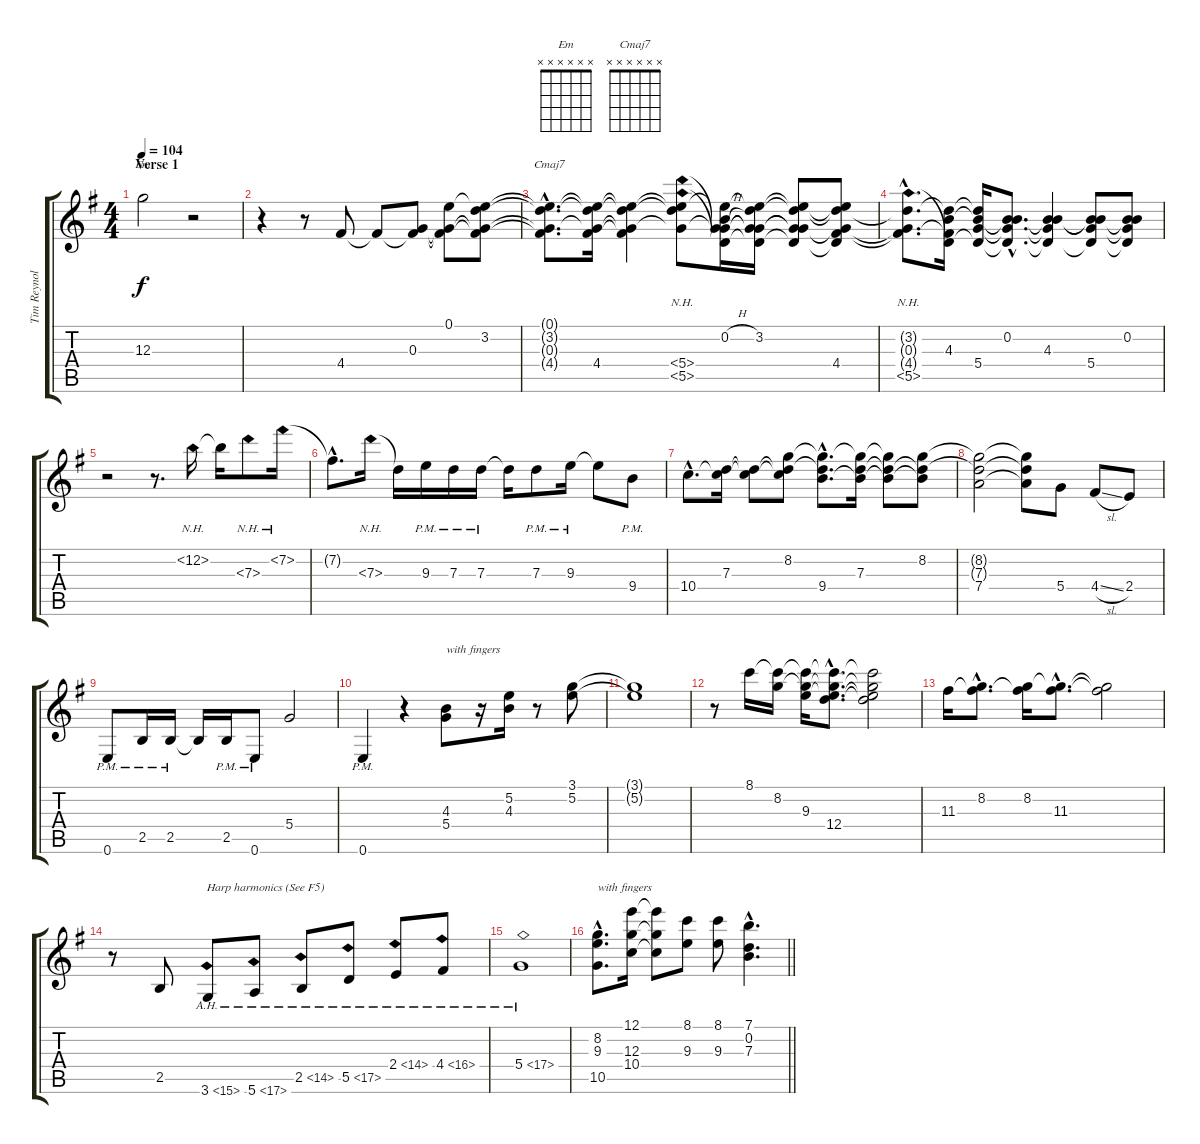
\track ("Tim Reynolds" "Tim Reynol") {instrument acousticguitarsteel}
\staff {score tabs}
\tuning (E4 B3 G3 D3 A2 E2) {hide}
\chord ("Em" x x x x x x)
\chord ("Cmaj7" x x x x x x)
\ts (4 4)
\section ("" "Verse 1")
\tempo 104
\clef g2
\ks eminor
12.3{t}.2{ch "Em" dy f} r.2 |
r.4 r.8 4.4.8 4.4{t}.8 (0.3 4.4{t}).8 (0.1 0.3{t} 4.4{t}).8 (0.1{t} 3.2 0.3{t} 4.4{t}).8 |
(0.1{hac t} 3.2{hac t} 0.3{hac t} 4.4{hac t}).8{d ch "Cmaj7"} (0.1{t} 3.2{t} 0.3{t} 4.4).16 (0.1{t} 3.2{t} 0.3{t} 4.4{t}).4 (0.1{t} 3.2{t} 0.3{t} 5.4{nh} 5.5{nh}).8 (0.1{t} 0.2{h} 0.3{t} 5.4{t} 5.5{t}).16 (0.1{t} 3.2 0.3{t} 5.4{t} 5.5{t}).16 (0.1{t} 3.2{t} 0.3{t} 5.4{t} 5.5{t}).8 (0.1{t} 3.2{t} 0.3{t} 4.4 5.5{t}).8 |
(3.2{hac t} 0.3{hac t} 4.4{hac t} 5.5{nh hac}).8{d} (3.2{t} 4.3 4.4{t} 5.5{t}).16 (3.2{t} 4.3{t} 5.4 5.5{t}).16 (0.2{hac} 4.3{hac t} 5.4{hac t} 5.5{hac t}).8{d} (0.2{t} 4.3 5.4{t} 5.5{t}).4 (0.2{t} 4.3{t} 5.4 5.5{t}).8 (0.2 4.3{t} 5.4{t} 5.5{t}).8 |
r.2 r.8{d} 12.2{nh}.16 12.2{t}.16 7.3{nh}.8 7.2{nh}.16 |
7.2{hac t}.8{d} 7.3{nh}.16 7.3{t}.16 9.3{pm}.16 7.3{pm}.16 7.3{pm}.16 7.3{t}.16 7.3{pm}.8 9.3{pm}.16 9.3{t}.8 9.4{pm}.8 |
10.4{hac}.8{d} (7.3 10.4{t}).16 (7.3{t} 10.4{t}).8 (8.2 7.3{t} 10.4{t}).8 (8.2{hac t} 7.3{hac t} 9.4{hac}).8{d} (8.2{t} 7.3 9.4{t}).16 (8.2{t} 7.3{t} 9.4{t}).8 (8.2 7.3{t} 9.4{t}).8 |
(8.2{t} 7.3{t} 7.4).2 (8.2{t} 7.3{t} 7.4{t}).8 5.4.8 4.4{sl}.8 2.4.8 |
0.6{pm}.8 2.5{pm}.16 2.5{pm}.16 2.5{t}.16 2.5{pm}.16 0.6{pm}.8 5.4.2 |
0.6{pm}.4 r.4 (4.3 5.4).8{txt "with fingers"} r.16 (5.2 4.3).16 r.8 (3.1 5.2).8 |
(3.1{t} 5.2{t}).1 |
r.8 8.1.16 (8.1{t} 8.2).16 (8.1{t} 8.2{t} 9.3).16 (8.1{hac t} 8.2{hac t} 9.3{hac t} 12.4{hac}).8{d} (8.1{t} 8.2{t} 9.3{t} 12.4{t}).2 |
11.3.16 (8.2{hac} 11.3{hac t}).8{d} (8.2 11.3{t}).16 (8.2{hac t} 11.3{hac}).8{d} (8.2{t} 11.3{t}).2 |
r.8 2.5.8 3.6{ah 12}.8{txt "Harp harmonics (See F5)"} 5.6{ah 12}.8 2.5{ah 12}.8 5.5{ah 12}.8 2.4{ah 12}.8 4.4{ah 12}.8 |
5.4{ah 12}.1 |
\barLineRight lightlight
(8.2{hac} 9.3{hac} 10.5{hac}).8{d txt "with fingers"} (12.1 12.3 10.4).16 (12.1{t} 12.3{t} 10.4{t}).8 (8.1 9.3).8 (8.1 9.3).8 (7.1{hac} 0.2{hac} 7.3{hac}).4{d}
